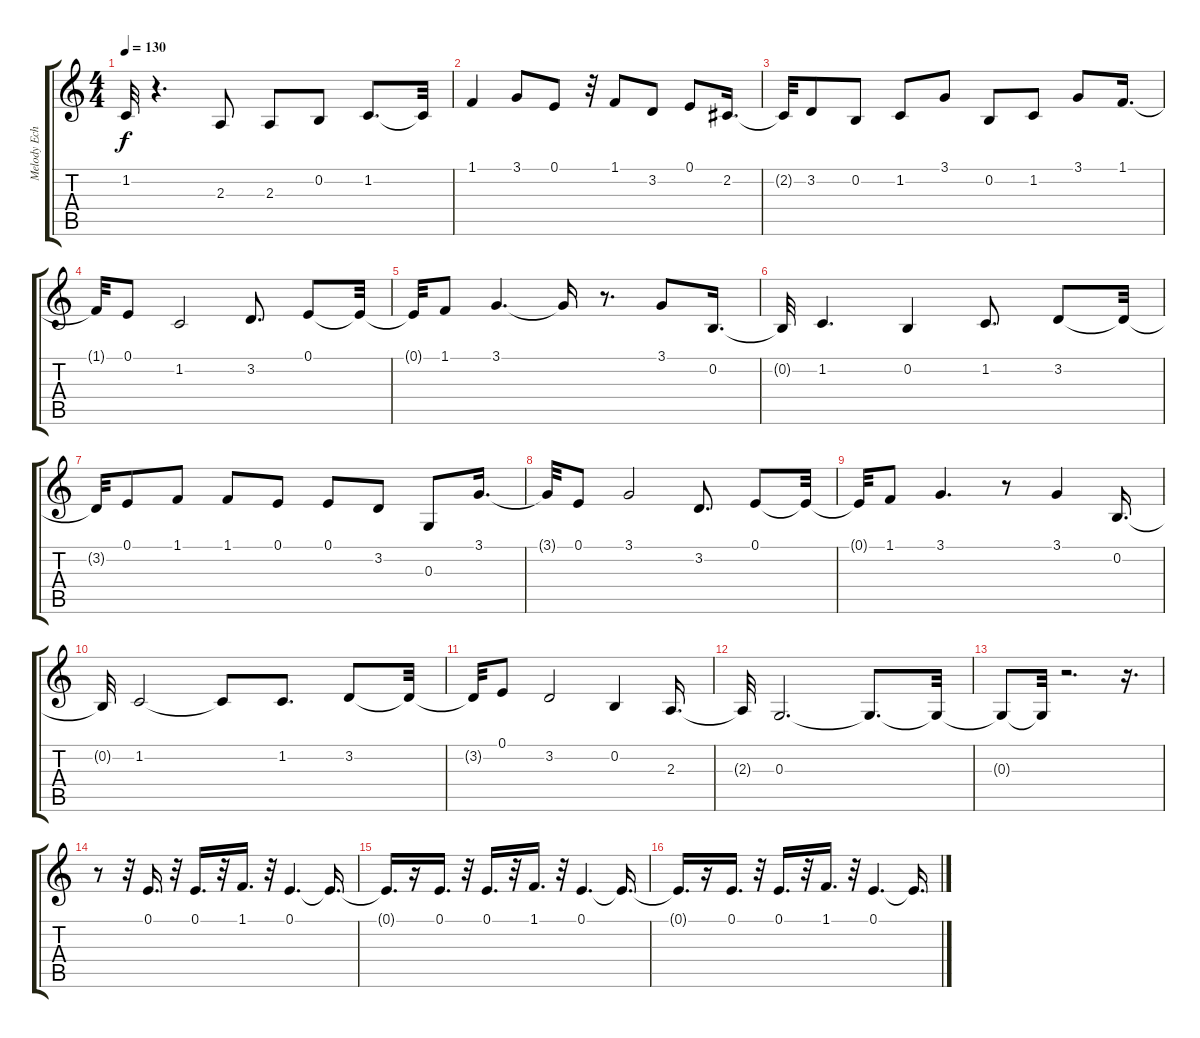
\track ("Melody Echo." "Melody Ech") {instrument cello}
\staff {score tabs}
\tuning (E4 B3 G3 D3 A2 E2) {hide}
\ts (4 4)
\tempo 130
\clef g2
\ks c
1.2{t}.32{dy f} r.4{d} 2.3.8 2.3.8 0.2.8 1.2.8{d} 1.2{t}.32 |
1.1.4 3.1.8 0.1.8 r.32 1.1.8 3.2.8 0.1.8 2.2.16{d} |
2.2{t}.32 3.2.8 0.2.8 1.2.8 3.1.8 0.2.8 1.2.8 3.1.8 1.1.16{d} |
1.1{t}.32 0.1.8 1.2.2 3.2.8{d} 0.1.8 0.1{t}.32 |
0.1{t}.32 1.1.8 3.1.4{d} 3.1{t}.16 r.8{d} 3.1.8 0.2.16{d} |
0.2{t}.32 1.2.4{d} 0.2.4 1.2.8{d} 3.2.8 3.2{t}.32 |
3.2{t}.32 0.1.8 1.1.8 1.1.8 0.1.8 0.1.8 3.2.8 0.3.8 3.1.16{d} |
3.1{t}.32 0.1.8 3.1.2 3.2.8{d} 0.1.8 0.1{t}.32 |
0.1{t}.32 1.1.8 3.1.4{d} r.8 3.1.4 0.2.16{d} |
0.2{t}.32 1.2.2 1.2{t}.8 1.2.8{d} 3.2.8 3.2{t}.32 |
3.2{t}.32 0.1.8 3.2.2 0.2.4 2.3.16{d} |
2.3{t}.32 0.3.2{d} 0.3{t}.8{d} 0.3{t}.32 |
0.3{t}.8 0.3{t}.32 r.2{d} r.16{d} |
r.8 r.32 0.1.16{d} r.32 0.1.16{d} r.32 1.1.16{d} r.32 0.1.4{d} 0.1{t}.16{d} |
0.1{t}.16{d} r.16 0.1.16{d} r.32 0.1.16{d} r.32 1.1.16{d} r.32 0.1.4{d} 0.1{t}.16{d} |
0.1{t}.16{d} r.16 0.1.16{d} r.32 0.1.16{d} r.32 1.1.16{d} r.32 0.1.4{d} 0.1{t}.16{d}
